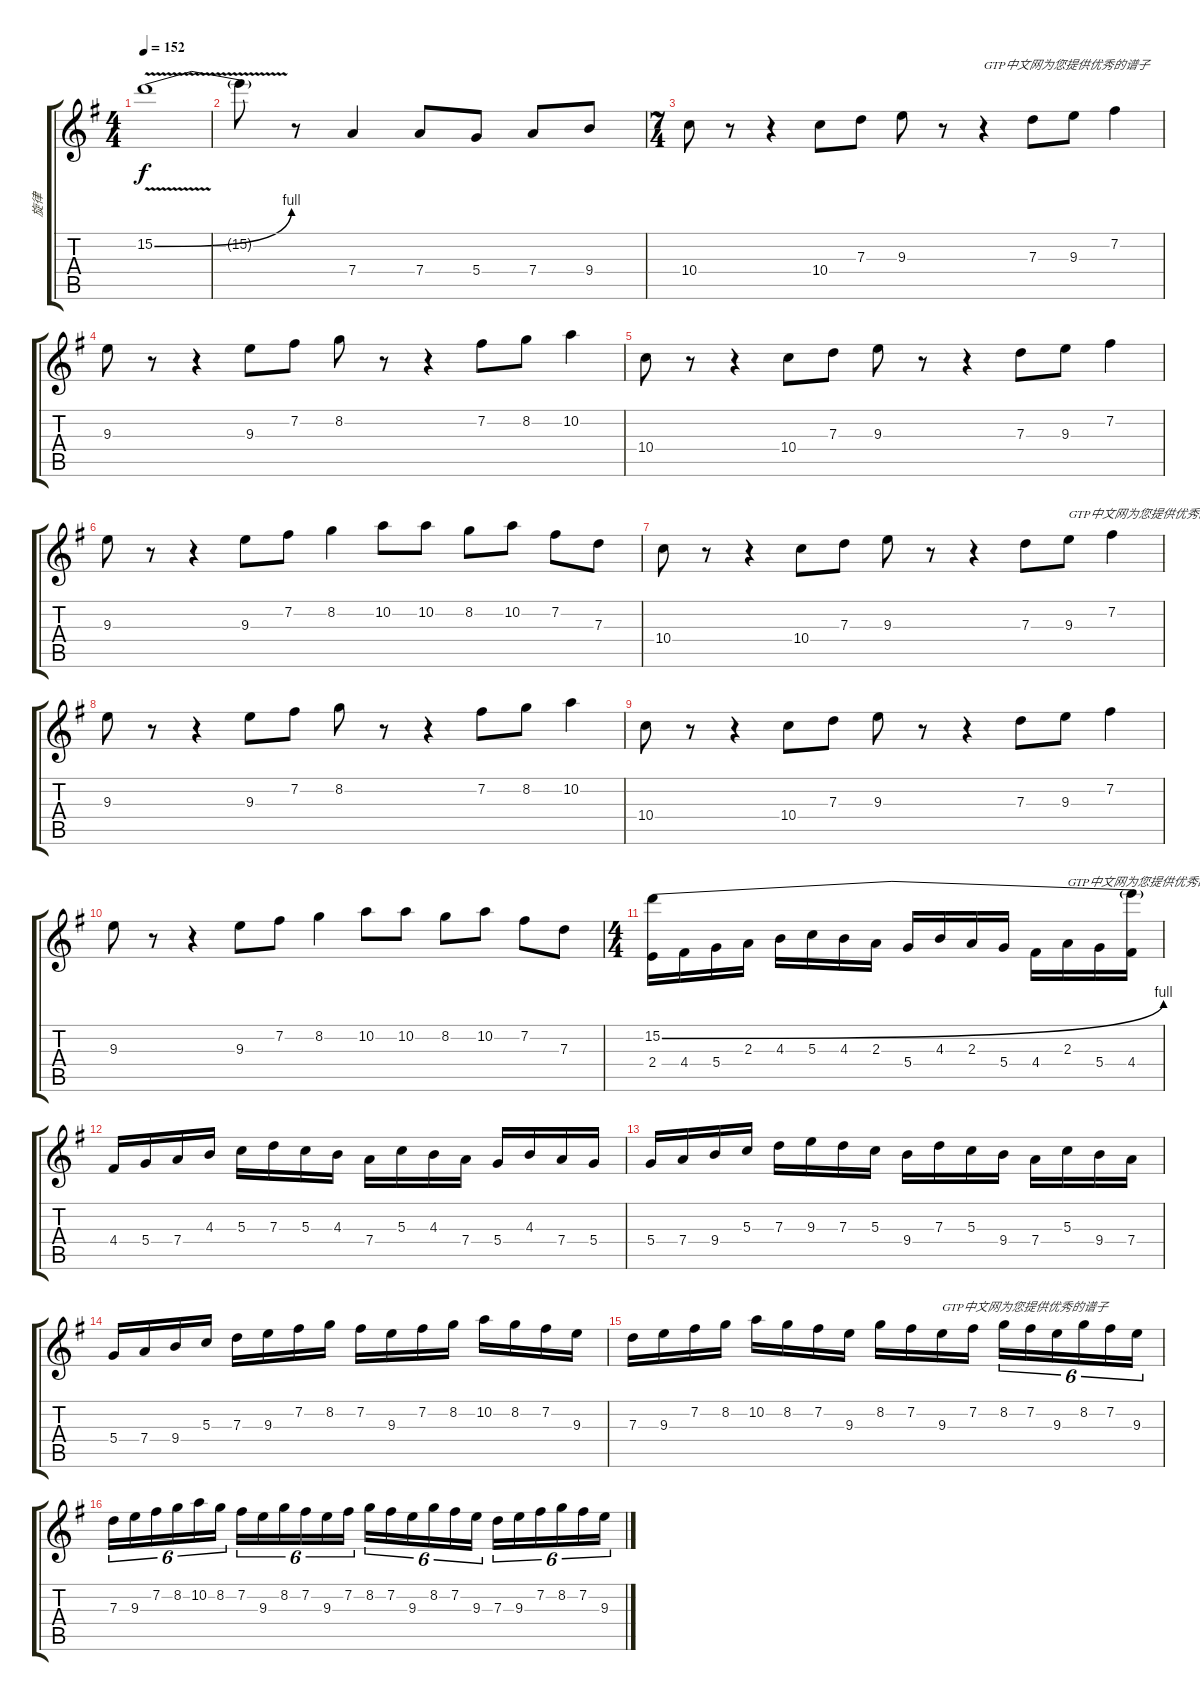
\track ("旋律" "旋律") {instrument overdrivenguitar}
\staff {score tabs}
\tuning (E4 B3 G3 D3 A2 E2) {hide}
\ts (4 4)
\tempo 152
\clef g2
\ks g
15.2{be (bend 0 0 60 4) v}.1{dy f} |
15.2{t}.8 r.8 7.4.4 7.4.8 5.4.8 7.4.8 9.4.8 |
\ts (7 4)
10.4.8 r.8 r.4 10.4.8 7.3.8 9.3.8 r.8 r.4{txt "GTP中文网为您提供优秀的谱子"} 7.3.8 9.3.8 7.2.4 |
9.3.8 r.8 r.4 9.3.8 7.2.8 8.2.8 r.8 r.4 7.2.8 8.2.8 10.2.4 |
10.4.8 r.8 r.4 10.4.8 7.3.8 9.3.8 r.8 r.4 7.3.8 9.3.8 7.2.4 |
9.3.8 r.8 r.4 9.3.8 7.2.8 8.2.4 10.2.8 10.2.8 8.2.8 10.2.8 7.2.8 7.3.8 |
10.4.8 r.8 r.4 10.4.8 7.3.8 9.3.8 r.8 r.4 7.3.8 9.3.8{txt "GTP中文网为您提供优秀的谱子"} 7.2.4 |
9.3.8 r.8 r.4 9.3.8 7.2.8 8.2.8 r.8 r.4 7.2.8 8.2.8 10.2.4 |
10.4.8 r.8 r.4 10.4.8 7.3.8 9.3.8 r.8 r.4 7.3.8 9.3.8 7.2.4 |
9.3.8 r.8 r.4 9.3.8 7.2.8 8.2.4 10.2.8 10.2.8 8.2.8 10.2.8 7.2.8 7.3.8 |
\ts (4 4)
(15.2{be (bend 0 0 60 4)} 2.4).16 4.4.16 5.4.16 2.3.16 4.3.16 5.3.16 4.3.16 2.3.16 5.4.16 4.3.16 2.3.16 5.4.16 4.4.16 2.3.16{txt "GTP中文网为您提供优秀的谱子"} 5.4.16 (15.2{t} 4.4).16 |
4.4.16 5.4.16 7.4.16 4.3.16 5.3.16 7.3.16 5.3.16 4.3.16 7.4.16 5.3.16 4.3.16 7.4.16 5.4.16 4.3.16 7.4.16 5.4.16 |
5.4.16 7.4.16 9.4.16 5.3.16 7.3.16 9.3.16 7.3.16 5.3.16 9.4.16 7.3.16 5.3.16 9.4.16 7.4.16 5.3.16 9.4.16 7.4.16 |
5.4.16 7.4.16 9.4.16 5.3.16 7.3.16 9.3.16 7.2.16 8.2.16 7.2.16 9.3.16 7.2.16 8.2.16 10.2.16 8.2.16 7.2.16 9.3.16 |
7.3.16 9.3.16 7.2.16 8.2.16 10.2.16 8.2.16 7.2.16 9.3.16 8.2.16 7.2.16 9.3.16{txt "GTP中文网为您提供优秀的谱子"} 7.2.16 8.2.16{tu (6 4)} 7.2.16{tu (6 4)} 9.3.16{tu (6 4)} 8.2.16{tu (6 4)} 7.2.16{tu (6 4)} 9.3.16{tu (6 4)} |
7.3.16{tu (6 4)} 9.3.16{tu (6 4)} 7.2.16{tu (6 4)} 8.2.16{tu (6 4)} 10.2.16{tu (6 4)} 8.2.16{tu (6 4)} 7.2.16{tu (6 4)} 9.3.16{tu (6 4)} 8.2.16{tu (6 4)} 7.2.16{tu (6 4)} 9.3.16{tu (6 4)} 7.2.16{tu (6 4)} 8.2.16{tu (6 4)} 7.2.16{tu (6 4)} 9.3.16{tu (6 4)} 8.2.16{tu (6 4)} 7.2.16{tu (6 4)} 9.3.16{tu (6 4)} 7.3.16{tu (6 4)} 9.3.16{tu (6 4)} 7.2.16{tu (6 4)} 8.2.16{tu (6 4)} 7.2.16{tu (6 4)} 9.3.16{tu (6 4)}
